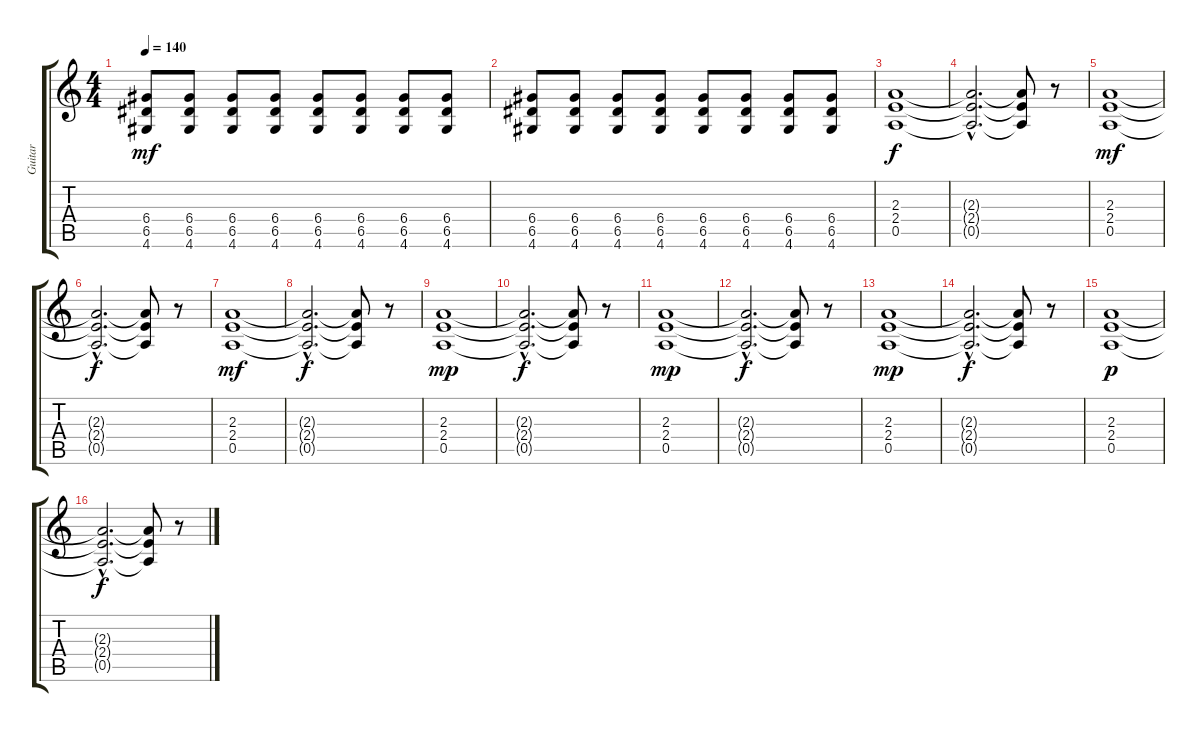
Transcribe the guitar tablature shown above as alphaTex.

\track ("Guitar" "Guitar") {instrument distortionguitar}
\staff {score tabs}
\tuning (E4 B3 G3 D3 A2 E2) {hide}
\ts (4 4)
\tempo 140
\clef g2
\ks c
(6.4 6.5 4.6).8{dy mf} (6.4 6.5 4.6).8 (6.4 6.5 4.6).8 (6.4 6.5 4.6).8 (6.4 6.5 4.6).8 (6.4 6.5 4.6).8 (6.4 6.5 4.6).8 (6.4 6.5 4.6).8 |
(6.4 6.5 4.6).8 (6.4 6.5 4.6).8 (6.4 6.5 4.6).8 (6.4 6.5 4.6).8 (6.4 6.5 4.6).8 (6.4 6.5 4.6).8 (6.4 6.5 4.6).8 (6.4 6.5 4.6).8 |
(2.3 2.4 0.5).1{dy f} |
(2.3{hac t} 2.4{hac t} 0.5{hac t}).2{d} (2.3{t} 2.4{t} 0.5{t}).8 r.8 |
(2.3 2.4 0.5).1{dy mf} |
(2.3{hac t} 2.4{hac t} 0.5{hac t}).2{d dy f} (2.3{t} 2.4{t} 0.5{t}).8 r.8 |
(2.3 2.4 0.5).1{dy mf} |
(2.3{hac t} 2.4{hac t} 0.5{hac t}).2{d dy f} (2.3{t} 2.4{t} 0.5{t}).8 r.8 |
(2.3 2.4 0.5).1{dy mp} |
(2.3{hac t} 2.4{hac t} 0.5{hac t}).2{d dy f} (2.3{t} 2.4{t} 0.5{t}).8 r.8 |
(2.3 2.4 0.5).1{dy mp} |
(2.3{hac t} 2.4{hac t} 0.5{hac t}).2{d dy f} (2.3{t} 2.4{t} 0.5{t}).8 r.8 |
(2.3 2.4 0.5).1{dy mp} |
(2.3{hac t} 2.4{hac t} 0.5{hac t}).2{d dy f} (2.3{t} 2.4{t} 0.5{t}).8 r.8 |
(2.3 2.4 0.5).1{dy p} |
(2.3{hac t} 2.4{hac t} 0.5{hac t}).2{d dy f} (2.3{t} 2.4{t} 0.5{t}).8 r.8
